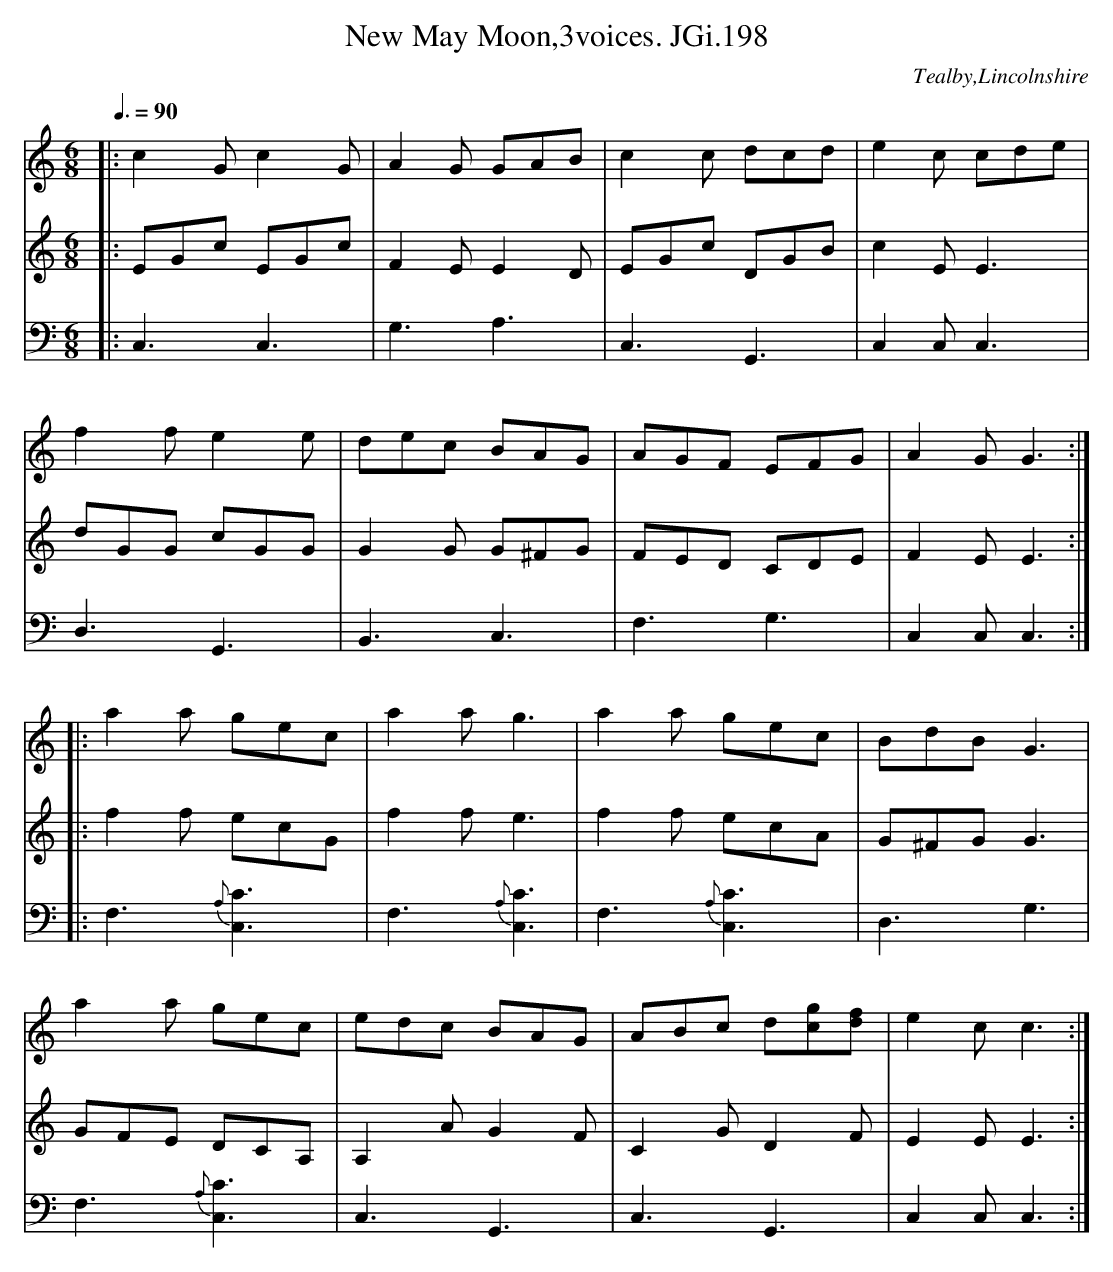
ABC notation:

X:1
T:New May Moon,3voices. JGi.198
L:1/8
M:6/8
O:Tealby,Lincolnshire
Q:3/8=90
K:C
[V:1]|:c2Gc2G|A2G GAB|c2c dcd|e2c cde|
[V:2]|:EGc EGc| F2EE2D|EGc DGB|c2EE3|
[V:3]|:C,3C,3|G,3A,3|C,3G,,3|C,2C,C,3|
[V:1]f2fe2e|dec BAG|AGF EFG|A2GG3:|
[V:2]dGG cGG|G2G G^FG|FED CDE|F2EE3:|
[V:3]D,3G,,3|B,,3C,3|F,3G,3|C,2C,C,3:|
[V:1]|:a2a gec|a2ag3|a2a gec|BdBG3|
[V:2]|:f2f ecG|f2f e3|f2f ecA|G^FGG3|
[V:3]|:F,3{A,}[C3C,3]|F,3{A,}[C3C,3]|F,3{A,}[C3C,3]|D,3G,3|
[V:1]a2a gec|edc BAG|ABc d[cg][df]|e2cc3:|
[V:2]GFE DCA,|A,2AG2F|C2GD2F|E2EE3:|
[V:3]F,3{A,}[C3C,3]|C,3G,,3|C,3G,,3|C,2C,C,3:|
